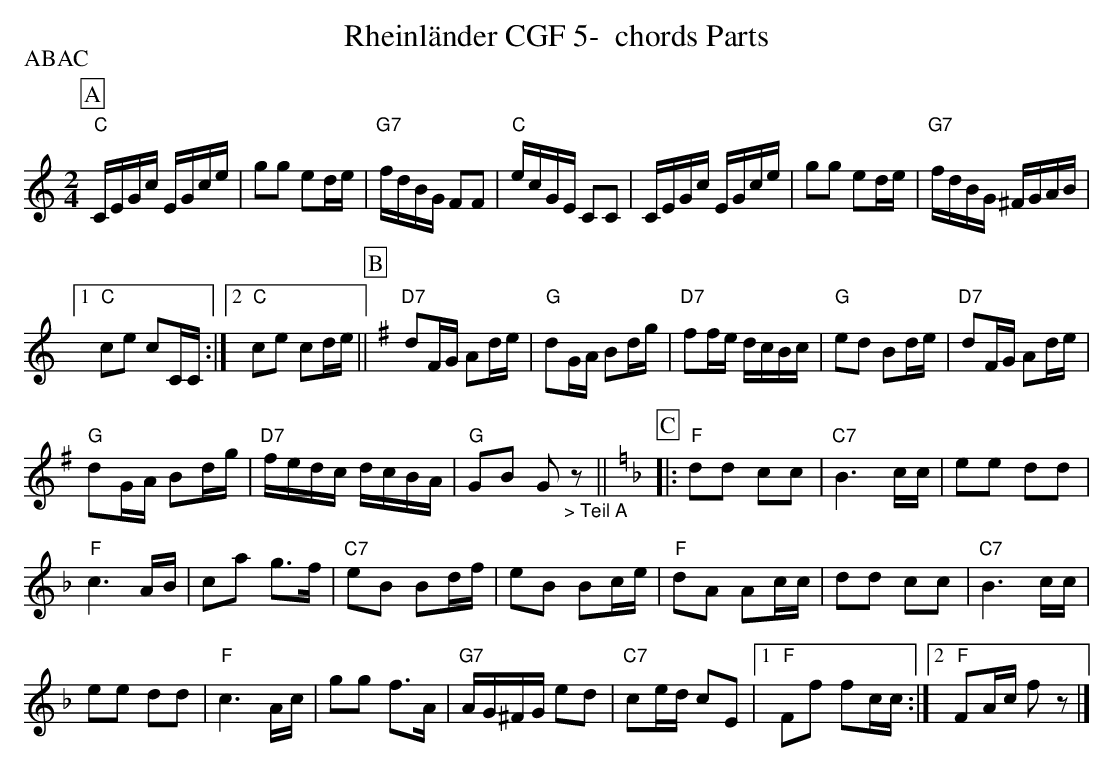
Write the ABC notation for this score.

X:1
T:Rheinl\"ander CGF 5-  chords Parts
M:2/4
L:1/16
P:ABAC
K:Cmaj%%MIDI gchordon
[P:A] "C"CEGc EGce | g2g2 e2de | "G7"fdBG F2F2 | "C"ecGE C2C2 | CEGc EGce | g2g2 e2de | "G7"fdBG ^FGAB |1
"C"c2e2 c2CC :|2 "C"c2e2 c2de ||[P:B] [K:Gmaj] "D7"d2FG A2de | "G"d2GA B2dg | "D7"f2fe dcBc | "G"e2d2 B2de | "D7"d2FG A2de |
"G"d2GA B2dg | "D7"fedc dcBA | "G"G2B2 G2"_> Teil A"z2 || [K:Fmaj] [L:1/8] [P:C] |: "F"dd cc | "C7"B3c/2c/2 | ee dd |
"F"c3A/2B/2 | ca g>f | "C7"eB Bd/2f/2 | eB Bc/2e/2 | "F"dA Ac/2c/2 | dd cc | "C7"B3c/2c/2 |
ee dd | "F"c3A/2c/2 | gg f>A | "G7"A/2G/2^F/2G/2 ed | "C7"ce/2d/2 cE |1 "F"Ff fc/2c/2 :|2 "F"FA/2c/2 fz |]
